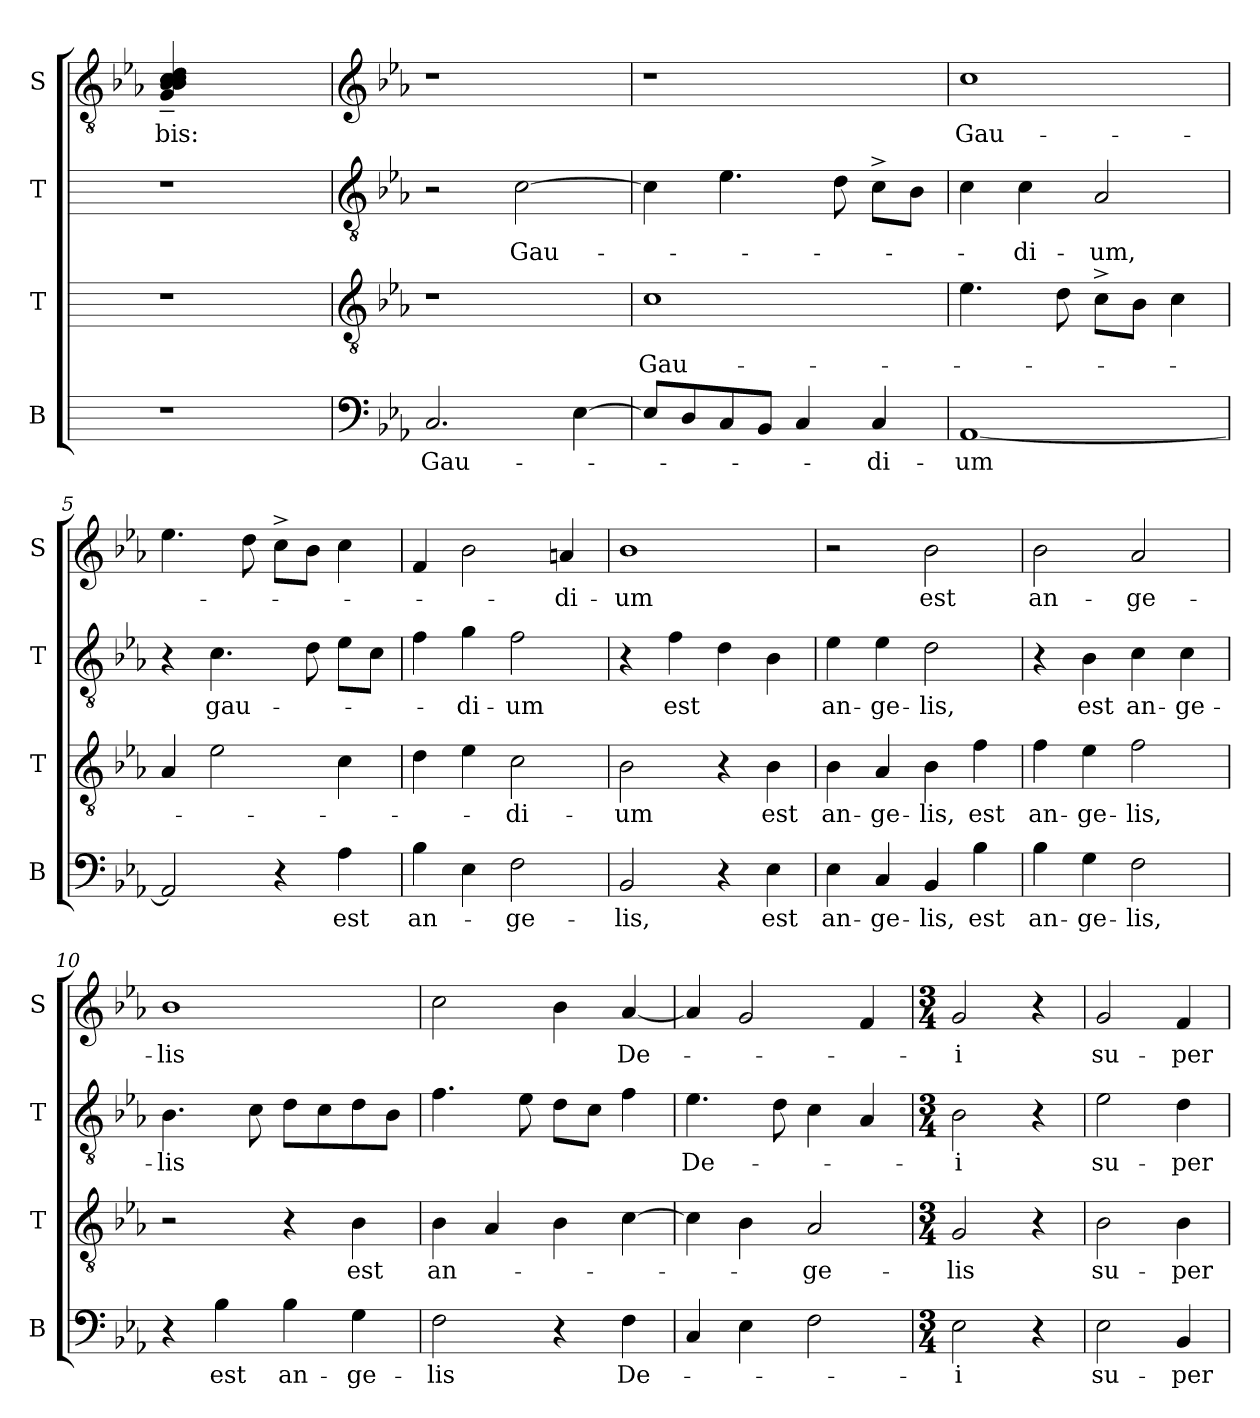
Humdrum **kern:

**kern	**text	**kern	**text	**kern	**text	**kern	**text
*part4	*part4	*part3	*part3	*part2	*part2	*part1	*part1
*staff4	*staff4	*staff3	*staff3	*staff2	*staff2	*staff1	*staff1
*I"B	*	*I"T	*	*I"T	*	*I"S	*
*I'B	*	*I'T	*	*I'T	*	*I'S	*
!!LO:PB:g=z
*stria5	*	*stria5	*	*stria5	*	*stria5	*
*	*	*	*	*	*	*clefGv2	*
*	*	*	*	*	*	*k[b-e-a-]	*
*	*	*	*	*	*	*E-:	*
=1	=1	=1	=1	=1	=1	=1	=1
!	!	!	!	!	!	!	!LO:LY:b:cj
1r	.	1r	.	1r	.	(>4B-/~> 4G/~> 4B-/~> 4c/~> 4d/~> 4c/~> 4c/~>	-bis:
.	.	.	.	.	.	2.ryy	.
!!LO:LB:g=z
=2	=2	=2	=2	=2	=2	=2	=2
*clefF4	*	*clefGv2	*	*clefGv2	*	*clefG2	*
*k[b-e-a-]	*	*k[b-e-a-]	*	*k[b-e-a-]	*	*	*
*E-:	*	*E-:	*	*E-:	*	*	*
!	!LO:LY:b:cj	!	!	!	!	!	!
2.C/	Gau-	1r	.	2r	.	1r	.
!	!	!	!	!	!LO:LY:b:cj	!	!
.	.	.	.	[>2c\	Gau-	.	.
[>4E-\	.	.	.	.	.	.	.
=3	=3	=3	=3	=3	=3	=3	=3
!	!	!	!LO:LY:b:cj	!	!	!	!
8E-/L]	.	1c	Gau-	4c\]	.	1r	.
8D/	.	.	.	.	.	.	.
8C/	.	.	.	4.e-\	.	.	.
8BB-/J	.	.	.	.	.	.	.
4C/	.	.	.	.	.	.	.
.	.	.	.	8d\	.	.	.
!	!LO:LY:b:cj	!	!	!	!	!	!
4C/	-di-	.	.	8c^<\L	.	.	.
.	.	.	.	8B-\J	.	.	.
=4	=4	=4	=4	=4	=4	=4	=4
!	!LO:LY:b:cj	!	!	!	!	!	!LO:LY:b:cj
[<1AA-	-um	4.e-\	.	4c\	.	1cc	Gau-
!	!	!	!	!	!LO:LY:b:cj	!	!
.	.	.	.	4c\	-di-	.	.
.	.	8d\	.	.	.	.	.
!	!	!	!	!	!LO:LY:b:cj	!	!
.	.	8c^<\L	.	2A-/	-um,	.	.
.	.	8B-\J	.	.	.	.	.
.	.	4c\	.	.	.	.	.
=5	=5	=5	=5	=5	=5	=5	=5
2AA-/]	.	4A-/	.	4r	.	4.ee-\	.
!	!	!	!	!	!LO:LY:b:cj	!	!
.	.	2e-\	.	4.c\	gau-	.	.
.	.	.	.	.	.	8dd\	.
4r	.	.	.	.	.	8cc^<\L	.
.	.	.	.	8d\	.	8b-\J	.
!	!LO:LY:b:cj	!	!	!	!	!	!
4A-\	est	4c\	.	8e-\L	.	4cc\	.
.	.	.	.	8c\J	.	.	.
=6	=6	=6	=6	=6	=6	=6	=6
!	!LO:LY:b:cj	!	!	!	!	!	!
4B-\	an-	4d\	.	4f\	.	4f/	.
!	!	!	!	!	!LO:LY:b	!	!
4E-\	.	4e-\	.	4g\	-di-	2b-\	.
!	!LO:LY:b:cj	!	!LO:LY:b:cj	!	!LO:LY:b:rj	!	!
2F\	-ge-	2c\	-di-	2f\	-um	.	.
!	!	!	!	!	!	!	!LO:LY:b:cj
.	.	.	.	.	.	4a/	-di-
=7	=7	=7	=7	=7	=7	=7	=7
!	!LO:LY:b:cj	!	!LO:LY:b:cj	!	!	!	!LO:LY:b:cj
2BB-/	-lis,	2B-\	-um	4r	.	1b-	-um
!	!	!	!	!	!LO:LY:b:cj	!	!
.	.	.	.	4f\	est	.	.
4r	.	4r	.	4d\	.	.	.
!	!LO:LY:b:cj	!	!LO:LY:b:cj	!	!	!	!
4E-\	est	4B-\	est	4B-\	.	.	.
!!LO:LB:g=z
=8	=8	=8	=8	=8	=8	=8	=8
!	!LO:LY:b	!	!LO:LY:b	!	!LO:LY:b	!	!
4E-\	an-	4B-\	an-	4e-\	an-	2r	.
!	!LO:LY:b:cj	!	!LO:LY:b:cj	!	!LO:LY:b:cj	!	!
4C/	-ge-	4A-/	-ge-	4e-\	-ge-	.	.
!	!LO:LY:b:rj	!	!LO:LY:b:rj	!	!LO:LY:b:rj	!	!LO:LY:b:cj
4BB-/	-lis,	4B-\	-lis,	2d\	-lis,	2b-\	est
!	!LO:LY:b:cj	!	!LO:LY:b:cj	!	!	!	!
4B-\	est	4f\	est	.	.	.	.
=9	=9	=9	=9	=9	=9	=9	=9
!	!LO:LY:b:cj	!	!LO:LY:b:cj	!	!	!	!LO:LY:b:cj
4B-\	an-	4f\	an-	4r	.	2b-\	an-
!	!LO:LY:b:cj	!	!LO:LY:b:cj	!	!LO:LY:b:cj	!	!
4G\	-ge-	4e-\	-ge-	4B-\	est	.	.
!	!LO:LY:b:cj	!	!LO:LY:b:cj	!	!LO:LY:b:cj	!	!LO:LY:b:cj
2F\	-lis,	2f\	-lis,	4c\	an-	2a-/	-ge-
!	!	!	!	!	!LO:LY:b:cj	!	!
.	.	.	.	4c\	-ge-	.	.
=10	=10	=10	=10	=10	=10	=10	=10
!	!	!	!	!	!LO:LY:b:cj	!	!LO:LY:b:cj
4r	.	2r	.	4.B-\	-lis	1b-	-lis
!	!LO:LY:b:cj	!	!	!	!	!	!
4B-\	est	.	.	.	.	.	.
.	.	.	.	8c\	.	.	.
!	!LO:LY:b:cj	!	!	!	!	!	!
4B-\	an-	4r	.	8d\L	.	.	.
.	.	.	.	8c\	.	.	.
!	!LO:LY:b:cj	!	!LO:LY:b:cj	!	!	!	!
4G\	-ge-	4B-\	est	8d\	.	.	.
.	.	.	.	8B-\J	.	.	.
=11	=11	=11	=11	=11	=11	=11	=11
!	!LO:LY:b:cj	!	!LO:LY:b:cj	!	!	!	!
2F\	-lis	4B-\	an-	4.f\	.	2cc\	.
.	.	4A-/	.	.	.	.	.
.	.	.	.	8e-\	.	.	.
4r	.	4B-\	.	8d\L	.	4b-\	.
.	.	.	.	8c\J	.	.	.
!	!LO:LY:b:cj	!	!	!	!	!	!LO:LY:b:cj
4F\	De-	[>4c\	.	4f\	.	[<4a-/	De-
=12	=12	=12	=12	=12	=12	=12	=12
!	!	!	!	!	!LO:LY:b:cj	!	!
4C/	.	4c\]	.	4.e-\	De-	4a-/]	.
4E-\	.	4B-\	.	.	.	2g/	.
.	.	.	.	8d\	.	.	.
!	!	!	!LO:LY:b:cj	!	!	!	!
2F\	.	2A-/	-ge-	4c\	.	.	.
.	.	.	.	4A-/	.	4f/	.
=13	=13	=13	=13	=13	=13	=13	=13
*M3/4	*	*M3/4	*	*M3/4	*	*M3/4	*
!	!LO:LY:b:cj	!	!LO:LY:b:cj	!	!LO:LY:b:cj	!	!LO:LY:b:cj
2E-\	-i	2G/	-lis	2B-\	-i	2g/	-i
4r	.	4r	.	4r	.	4r	.
!!LO:PB:g=z
=14	=14	=14	=14	=14	=14	=14	=14
!	!LO:LY:b:cj	!	!LO:LY:b:cj	!	!LO:LY:b:cj	!	!LO:LY:b:cj
2E-\	su-	2B-\	su-	2e-\	su-	2g/	su-
!	!LO:LY:b:cj	!	!LO:LY:b:cj	!	!LO:LY:b:cj	!	!LO:LY:b:cj
4BB-/	-per	4B-\	-per	4d\	-per	4f/	-per
=	=	=	=	=	=	=	=
*-	*-	*-	*-	*-	*-	*-	*-
